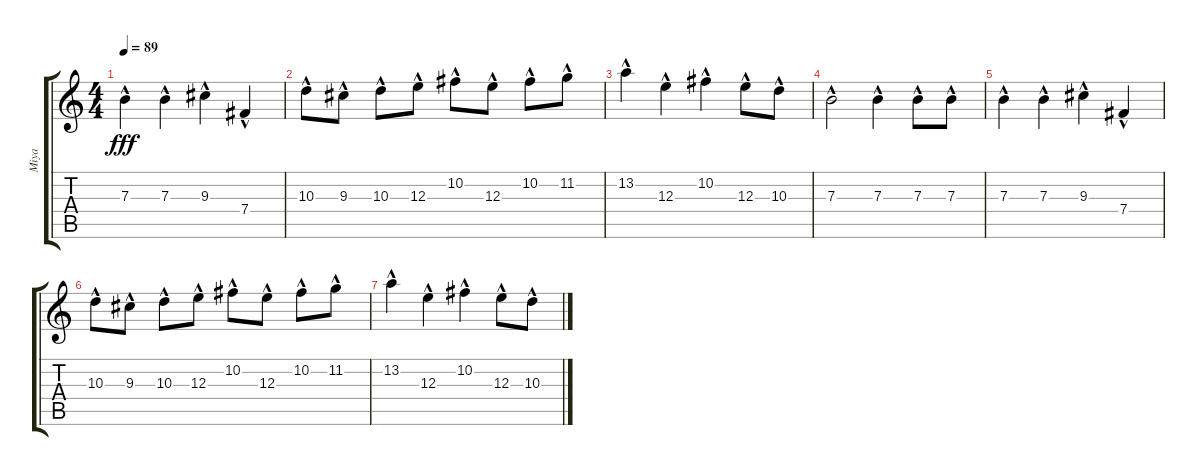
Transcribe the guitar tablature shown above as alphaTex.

\track ("Miya" "Miya") {instrument overdrivenguitar}
\staff {score tabs}
\tuning (Db4 Ab3 E3 B2 Gb2 B1) {hide}
\ts (4 4)
\tempo 89
\clef g2
\ks c
7.3{hac}.4{dy fff} 7.3{hac}.4 9.3{hac}.4 7.4{hac}.4 |
10.3{hac}.8 9.3{hac}.8 10.3{hac}.8 12.3{hac}.8 10.2{hac}.8 12.3{hac}.8 10.2{hac}.8 11.2{hac}.8 |
13.2{hac}.4 12.3{hac}.4 10.2{hac}.4 12.3{hac}.8 10.3{hac}.8 |
7.3{hac}.2{volume 16 instrument electricguitarclean} 7.3{hac}.4 7.3{hac}.8 7.3{hac}.8 |
7.3{hac}.4 7.3{hac}.4 9.3{hac}.4 7.4{hac}.4 |
10.3{hac}.8 9.3{hac}.8 10.3{hac}.8 12.3{hac}.8 10.2{hac}.8 12.3{hac}.8 10.2{hac}.8 11.2{hac}.8 |
13.2{hac}.4 12.3{hac}.4 10.2{hac}.4 12.3{hac}.8 10.3{hac}.8
